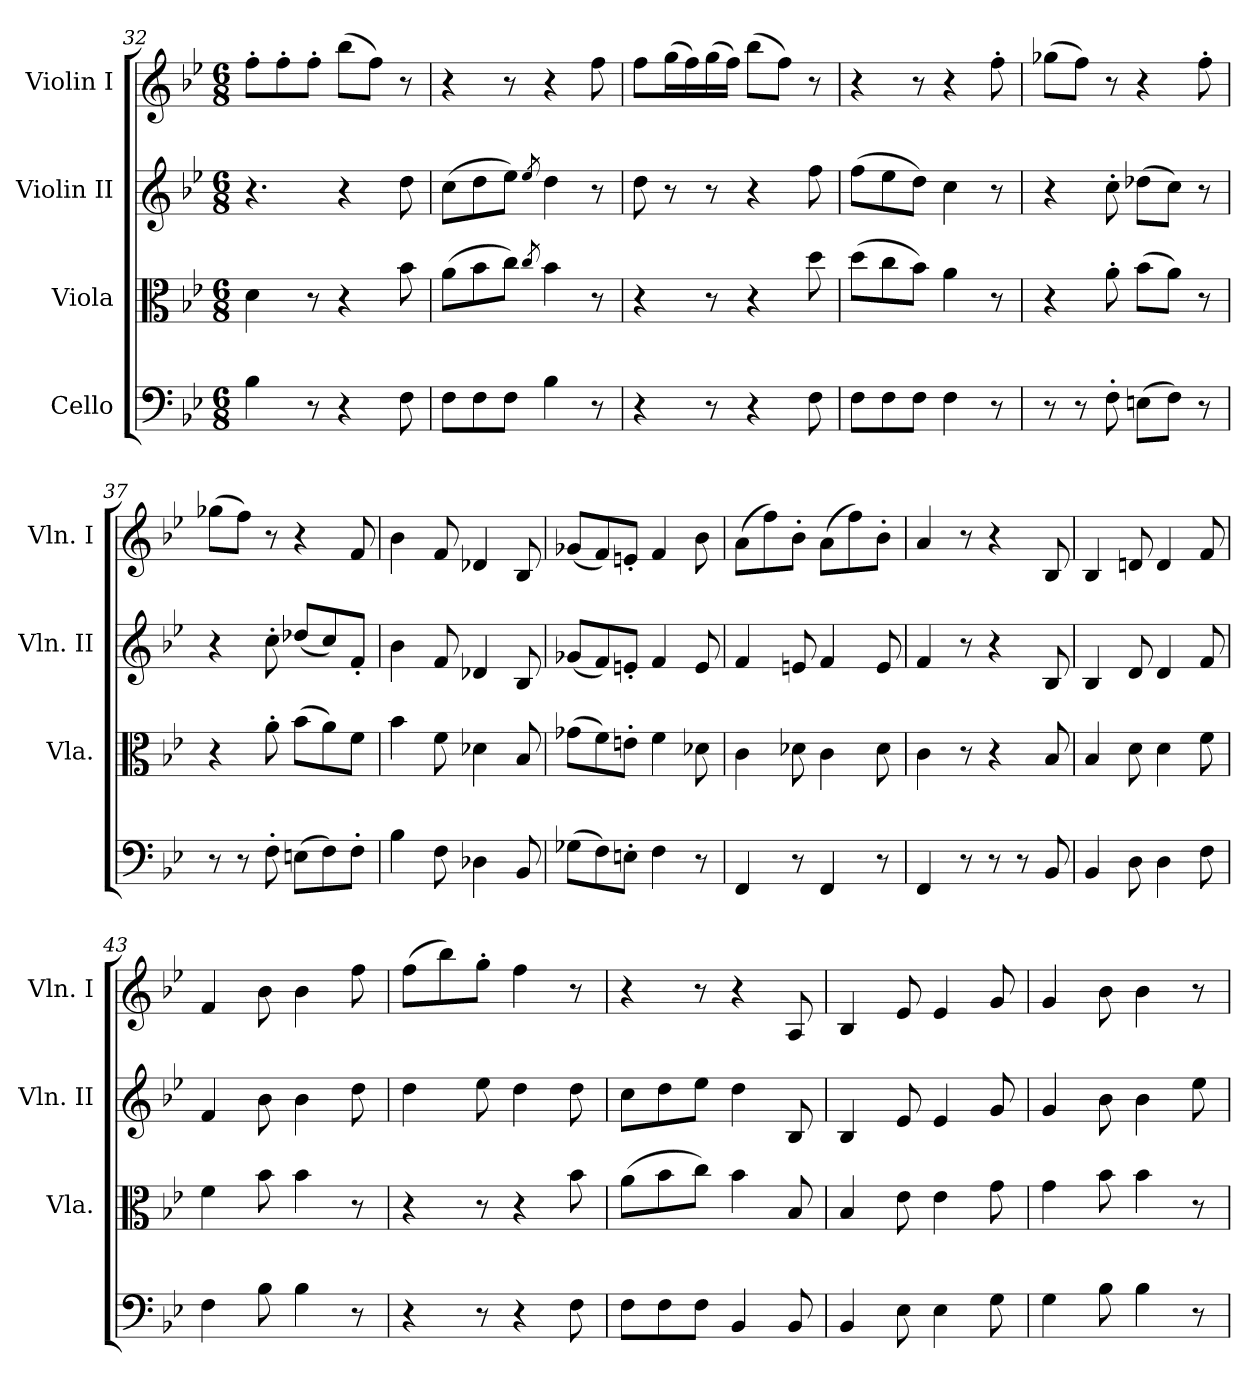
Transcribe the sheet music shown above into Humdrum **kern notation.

**kern	**kern	**kern	**kern
*part4	*part3	*part2	*part1
*staff4	*staff3	*staff2	*staff1
*I"Cello	*I"Viola	*I"Violin II	*I"Violin I
*	*I'Vla.	*I'Vln. II	*I'Vln. I
*clefF4	*clefC3	*clefG2	*clefG2
*k[b-e-]	*k[b-e-]	*k[b-e-]	*k[b-e-]
*B-:	*B-:	*B-:	*B-:
*M6/8	*M6/8	*M6/8	*M6/8
=32	=32	=32	=32
4B-\	4d\	4.r	8ff'\L
.	.	.	8ff'\
8r	8r	.	8ff'\J
4r	4r	4r	(8bb-\L
.	.	.	8ff\J)
8F\	8b-\	8dd\	8r
=33	=33	=33	=33
8F\L	(>8a\L	(>8cc\L	4r
8F\	8b-\	8dd\	.
8F\J	8cc\J)	8ee-\J)	8r
.	8qcc/	8qee-/	.
4B-\	4b-\	4dd\	4r
8r	8r	8r	8ff\
=34	=34	=34	=34
4r	4r	8dd\	8ff\L
.	.	8r	(>16gg\L
.	.	.	16ff\)
8r	8r	8r	(>16gg\
.	.	.	16ff\JJ)
4r	4r	4r	(>8bb-\L
.	.	.	8ff\J)
8F\	8dd\	8ff\	8r
!!LO:LB:g=z
=35	=35	=35	=35
8F\L	(>8dd\L	(>8ff\L	4r
8F\	8cc\	8ee-\	.
8F\J	8b-\J)	8dd\J)	8r
4F\	4a\	4cc\	4r
8r	8r	8r	8ff'\
!!LO:PB:g=z
=36	=36	=36	=36
8r	4r	4r	(>8gg-X\L
8r	.	.	8ff\J)
8F'\	8a'\	8cc'\	8r
(>8En\L	(>8b-\L	(>8dd-X\L	4r
8F\J)	8a\J)	8cc\J)	.
8r	8r	8r	8ff'\
=37	=37	=37	=37
8r	4r	4r	(>8gg-X\L
8r	.	.	8ff\J)
8F'\	8a'\	8cc'\	8r
(>8En\L	(>8b-\L	(8dd-X/L	4r
8F\)	8a\)	8cc/)	.
8F'\J	8f\J	8f'/J	8f/
=38	=38	=38	=38
4B-\	4b-\	4b-\	4b-\
8F\	8f\	8f/	8f/
4D-X\	4d-X\	4d-X/	4d-X/
8BB-/	8B-/	8B-/	8B-/
=39	=39	=39	=39
(>8G-X\L	(>8g-X\L	(8g-X/L	(8g-X/L
8F\)	8f\)	8f/)	8f/)
8En'\J	8en'\J	8en'/J	8en'/J
4F\	4f\	4f/	4f/
8r	8d-X\	8e/	8b-\
=40	=40	=40	=40
4FF/	4c\	4f/	(>8a\L
.	.	.	8ff\)
8r	8d-X\	8en/	8b-'\J
4FF/	4c\	4f/	(>8a\L
.	.	.	8ff\)
8r	8d-\	8e/	8b-'\J
!!LO:LB:g=z
=41	=41	=41	=41
4FF/	4c\	4f/	4a/
8r	8r	8r	8r
8r	4r	4r	4r
8r	.	.	.
8BB-/	8B-/	8B-/	8B-/
!!LO:LB:g=z
=42	=42	=42	=42
4BB-/	4B-/	4B-/	4B-/
8D\	8d\	8d/	8dn/
4D\	4d\	4d/	4d/
8F\	8f\	8f/	8f/
=43	=43	=43	=43
4F\	4f\	4f/	4f/
8B-\	8b-\	8b-\	8b-\
4B-\	4b-\	4b-\	4b-\
8r	8r	8dd\	8ff\
=44	=44	=44	=44
4r	4r	4dd\	(8ff\L
.	.	.	8bb-\)
8r	8r	8ee-\	8gg'\J
4r	4r	4dd\	4ff\
8F\	8b-\	8dd\	8r
=45	=45	=45	=45
8F\L	(>8a\L	8cc\L	4r
8F\	8b-\	8dd\	.
8F\J	8cc\J)	8ee-\J	8r
4BB-/	4b-\	4dd\	4r
8BB-/	8B-/	8B-/	8A/
=46	=46	=46	=46
4BB-/	4B-/	4B-/	4B-/
8E-\	8e-\	8e-/	8e-/
4E-\	4e-\	4e-/	4e-/
8G\	8g\	8g/	8g/
=47	=47	=47	=47
4G\	4g\	4g/	4g/
8B-\	8b-\	8b-\	8b-\
4B-\	4b-\	4b-\	4b-\
8r	8r	8ee-\	8r
=	=	=	=
*-	*-	*-	*-
